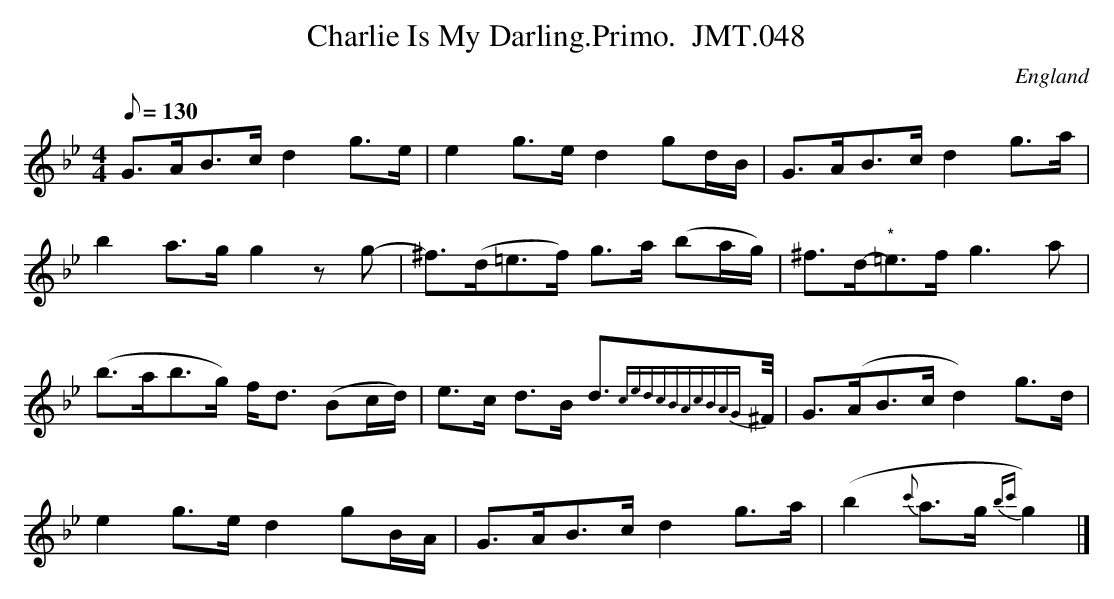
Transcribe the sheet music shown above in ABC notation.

X:1
T:Charlie Is My Darling.Primo.  JMT.048
M:4/4
L:1/8
Q:130
O:England
K:Bb
G>-AB>-c d2g>-e|e2g>-ed2-gd/-B/|G>-AB>-c d2g>-a|!
b2a>-gg2zg-|^f>(d=e>f) g>-a (ba/g/)|^f>d-"*"=e>f-g3a|!
(b>ab>g) f<-d (Bc/d/)|e>c d>B 2d>{cedcBAcBAG}^F/|G>(AB>cd2)g>-d|!
e2-g>e-d2gB/-A/|G>-AB>-cd2g>-a|(b2{c'}a>g{bc'}g2)|]
